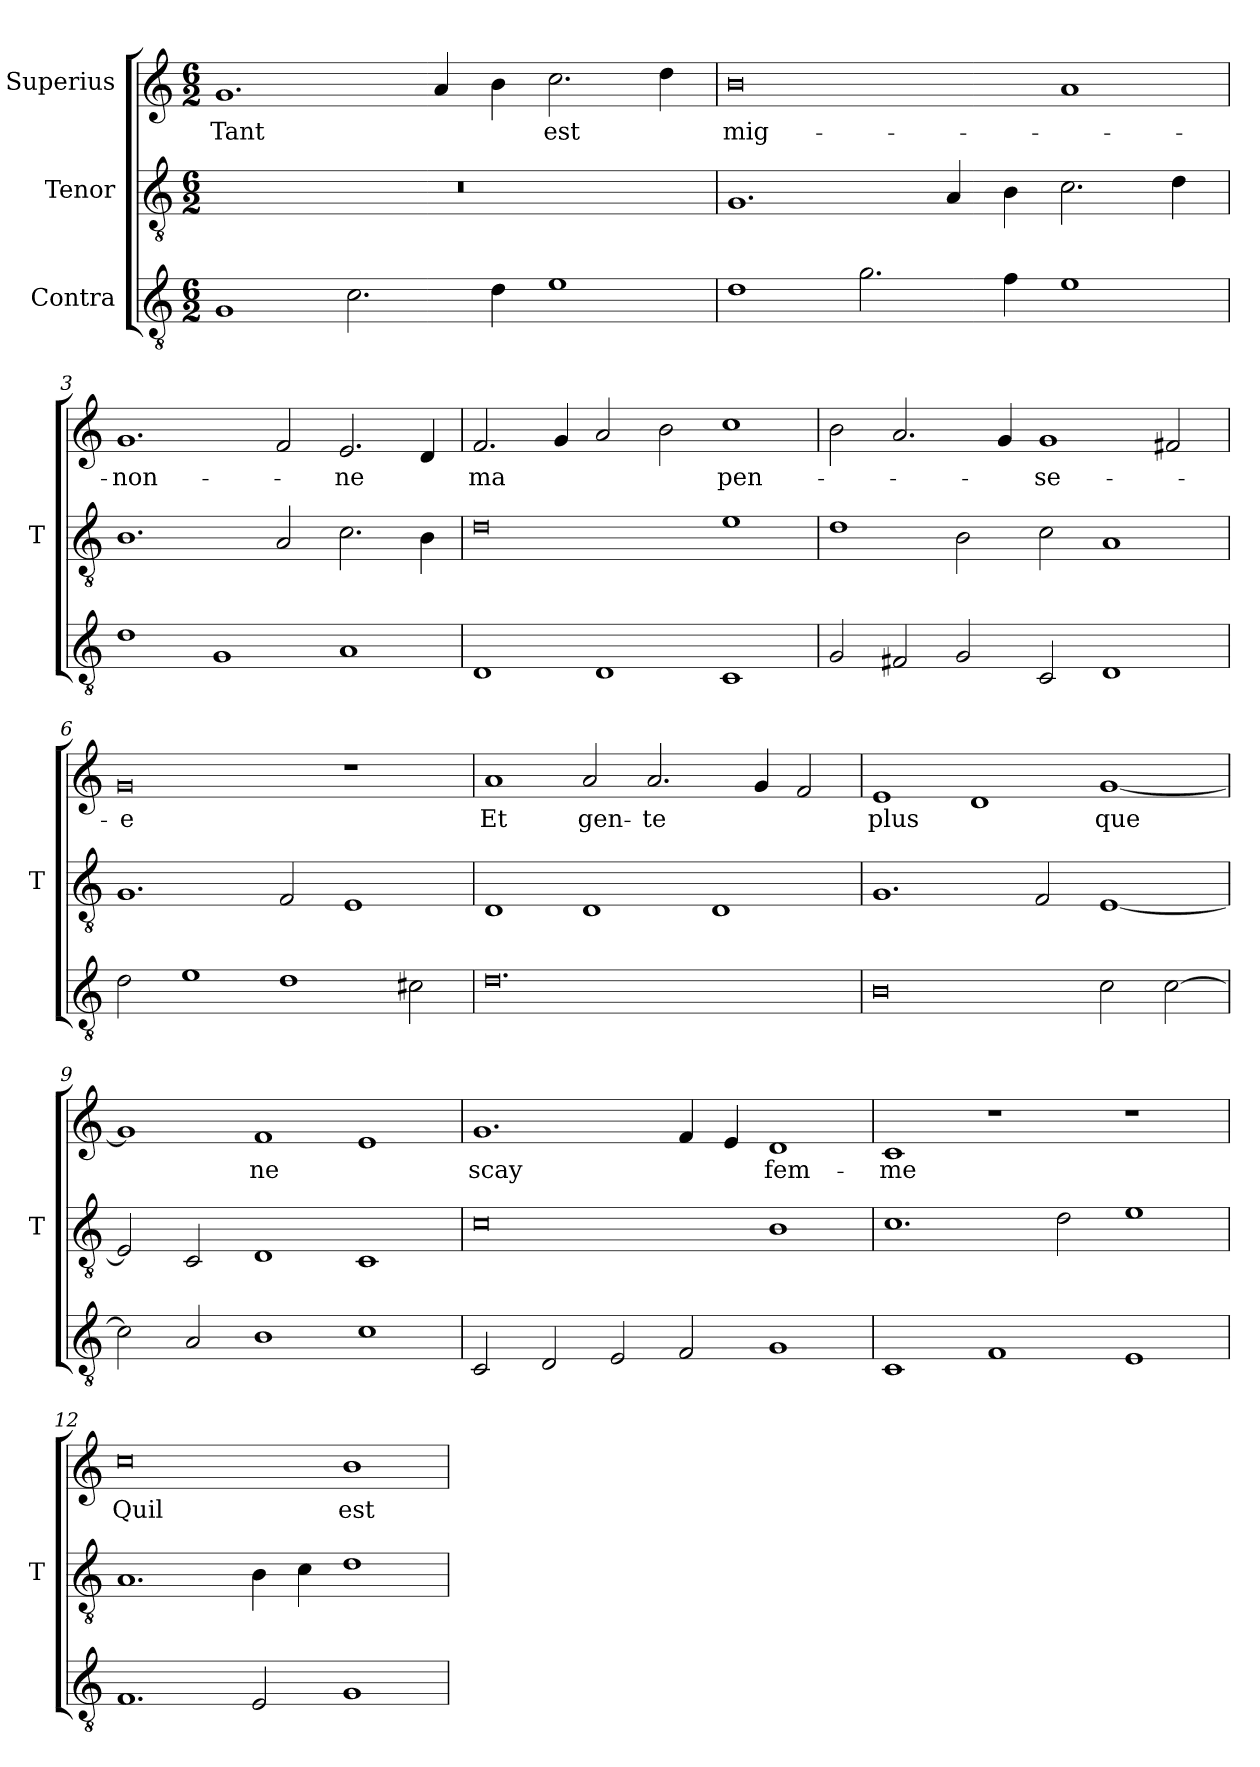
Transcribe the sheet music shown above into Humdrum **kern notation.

**kern	**kern	**kern	**text
*part3	*part2	*part1	*part1
*staff3	*staff2	*staff1	*staff1
*I"Contra	*I"Tenor	*I"Superius	*
*	*I'T	*	*
*clefGv2	*clefGv2	*clefG2	*
*M6/2	*M6/2	*M6/2	*
=1	=1	=1	=1
1G	0.r	1.g	-Tant
2.c	.	.	.
.	.	4a	.
4d	.	4b	.
1e	.	2.cc	-est
.	.	4dd	.
=2	=2	=2	=2
1d	1.G	0b	mig-
2.g	.	.	.
.	4A	.	.
4f	4B	.	.
1e	2.c	1a	.
.	4d	.	.
=3	=3	=3	=3
1d	1.B	1.g	-non-
1G	.	.	.
.	2A	2f	.
1A	2.c	2.e	-ne
.	4B	4d	.
=4	=4	=4	=4
1D	0d	2.f	-ma
.	.	4g	.
1D	.	2a	.
.	.	2b	.
1C	1e	1cc	pen-
=5	=5	=5	=5
2G	1d	2b	.
2F#X	.	2.a	.
2G	2B	.	.
.	.	4g	.
2C	2c	1g	-se-
1D	1A	.	.
.	.	2f#X	.
=6	=6	=6	=6
2d	1.G	0g	-e
1e	.	.	.
1d	2F	.	.
.	1E	1r	.
2c#X	.	.	.
=7	=7	=7	=7
0.d	1D	1a	-Et
.	1D	2a	gen-
.	.	2.a	-te
.	1D	.	.
.	.	4g	.
.	.	2f	.
=8	=8	=8	=8
0B	1.G	1e	-plus
.	.	1d	.
.	2F	.	.
2c	[1E	[1g	-que
[2c	.	.	.
=9	=9	=9	=9
2c]	2E]	1g]	.
2A	2C	.	.
1B	1D	1f	-ne
1c	1C	1e	.
=10	=10	=10	=10
2C	0c	1.g	-scay
2D	.	.	.
2E	.	.	.
2F	.	4f	.
.	.	4e	.
1G	1B	1d	fem-
=11	=11	=11	=11
1C	1.c	1c	-me
1F	.	1r	.
.	2d	.	.
1E	1e	1r	.
=12	=12	=12	=12
1.F	1.A	0cc	-Quil
2E	4B	.	.
.	4c	.	.
1G	1d	1b	-est
=	=	=	=
*-	*-	*-	*-
